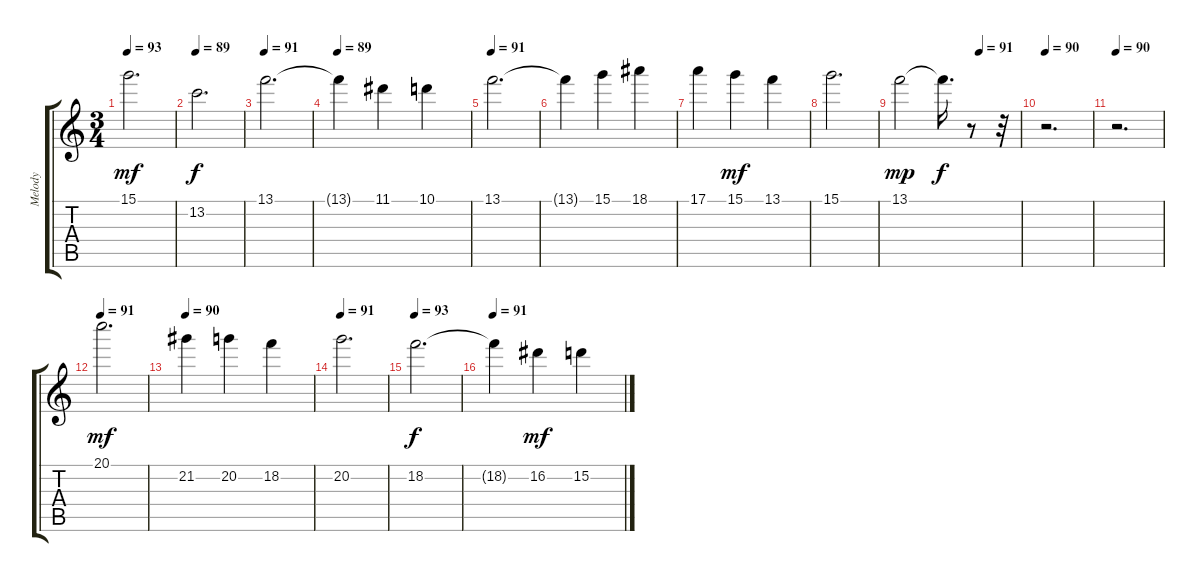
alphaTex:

\track ("Melody" "Melody") {instrument distortionguitar}
\staff {score tabs}
\tuning (E4 B3 G3 D3 A2 E2) {hide}
\ts (3 4)
\tempo 93
\clef g2
\ks c
15.1.2{d dy mf} |
\tempo 89
13.2.2{d dy f} |
\tempo 91
13.1.2{d} |
\tempo 89
13.1{t}.4 11.1.4 10.1.4 |
\tempo 91
13.1.2{d} |
13.1{t}.4 15.1.4 18.1.4 |
17.1.4 15.1.4{dy mf} 13.1.4 |
15.1.2{d} |
\tempo (91 0.6666666666666666)
13.1.2{dy mp} 13.1{t}.16{d dy f} r.8 r.32 |
\tempo 90
r.2{d} |
\tempo 90
r.2{d} |
\tempo 91
20.1.2{d dy mf} |
\tempo 90
21.2.4 20.2.4 18.2.4 |
\tempo 91
20.2.2{d} |
\tempo 93
18.2.2{d dy f} |
\tempo 91
18.2{t}.4 16.2.4{dy mf} 15.2.4
